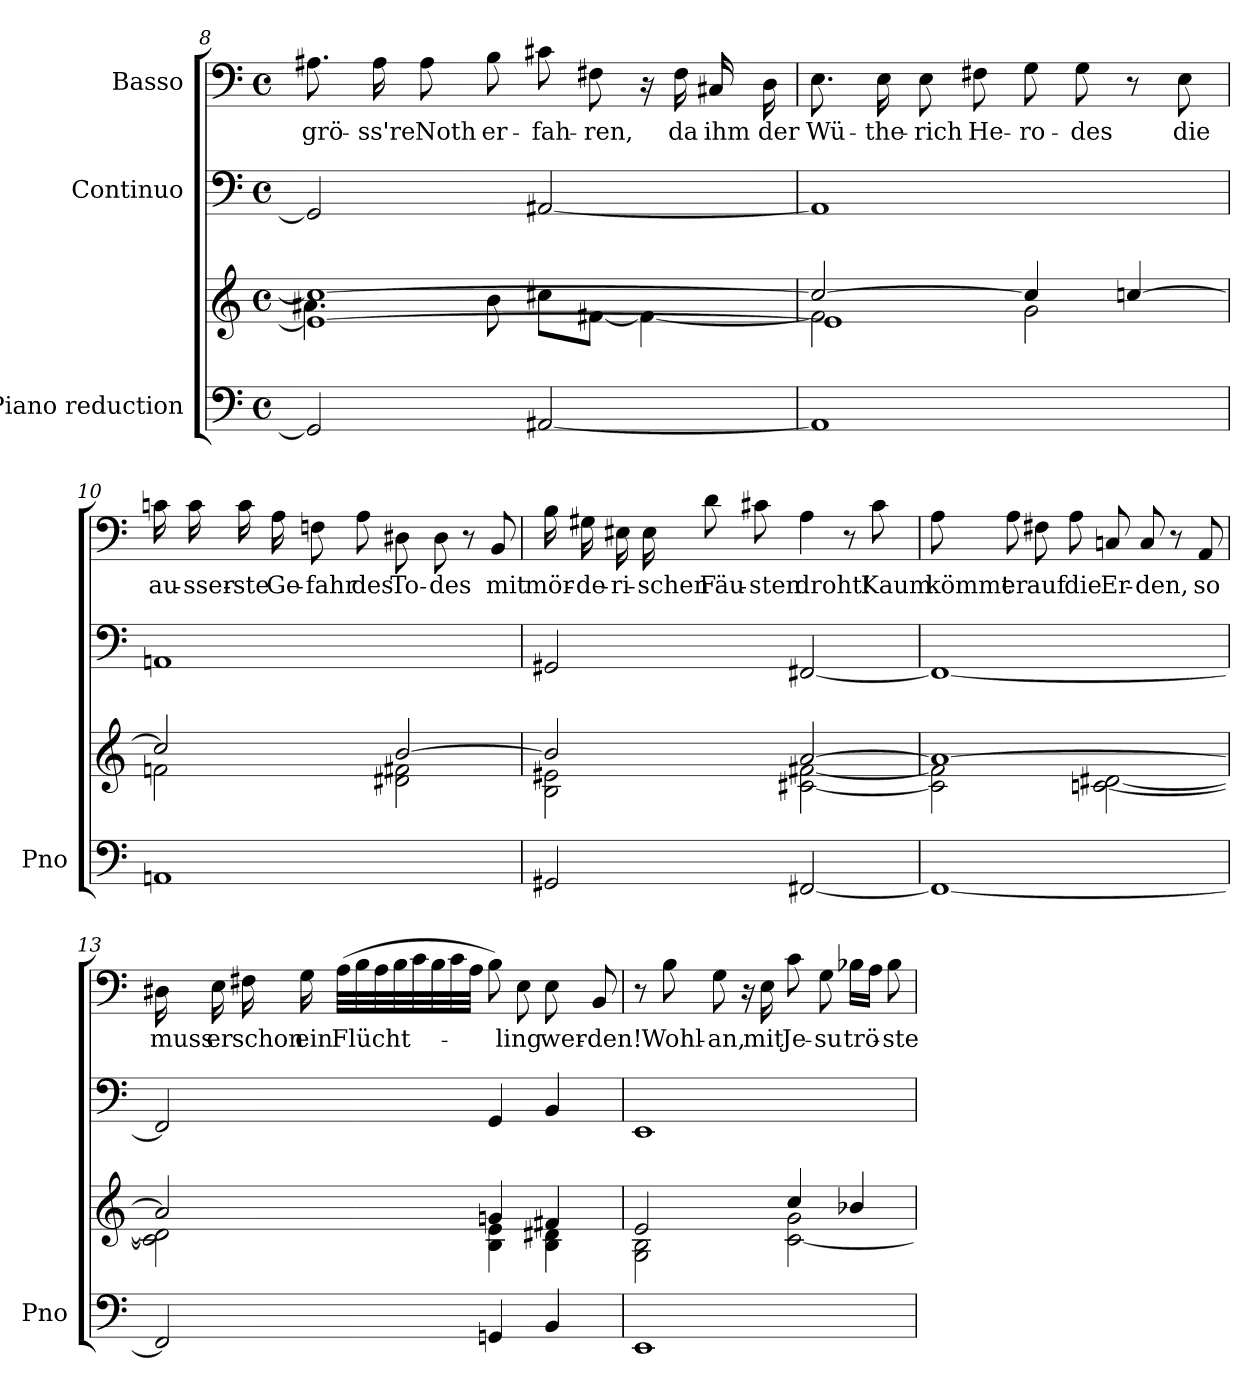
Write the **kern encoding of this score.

**kern	**kern	**kern	**kern	**text
*part3	*part3	*part2	*part1	*part1
*staff4	*staff3	*staff2	*staff1	*staff1
*I"Piano reduction	*	*I"Continuo	*I"Basso	*
*I'Pno	*	*	*	*
!!LO:LB:g=z
*clefF4	*clefG2	*clefF4	*clefF4	*
*k[]	*k[]	*k[]	*k[]	*
*M4/4	*M4/4	*M4/4	*M4/4	*
*met(c)	*met(c)	*met(c)	*met(c)	*
=8	=8	=8	=8	=8
*	*^	*	*	*
!	!	!	!	!	!LO:LY:b
2GG/]	1e_ 1cc#_	4.a#X\	2GG/]	8.A#X\	grö-
!	!	!	!	!	!LO:LY:b
.	.	.	.	16A#\	-ss're
!	!	!	!	!	!LO:LY:b
.	.	.	.	8A#\	Noth
!	!	!	!	!	!LO:LY:b
.	.	8b\	.	8B\	er-
!	!	!	!	!	!LO:LY:b
[2AA#X/	.	8cc#X\L	[2AA#X/	8c#X\	-fah-
!	!	!	!	!	!LO:LY:b
.	.	[8f#X\J	.	8F#X\	-ren,
.	.	4f#\_	.	16r	.
!	!	!	!	!	!LO:LY:b
.	.	.	.	16F#\	da
!	!	!	!	!	!LO:LY:b
.	.	.	.	16C#X/	ihm
!	!	!	!	!	!LO:LY:b
.	.	.	.	16D\	der
=9	=9	=9	=9	=9	=9
*	*	*^	*	*	*
!	!	!	!	!	!	!LO:LY:b
1AA#]	2cc#/_	2f#\]	1e]	1AA#]	8.E\	Wü-
!	!	!	!	!	!	!LO:LY:b
.	.	.	.	.	16E\	-the-
!	!	!	!	!	!	!LO:LY:b
.	.	.	.	.	8E\	-rich
!	!	!	!	!	!	!LO:LY:b
.	.	.	.	.	8F#X\	He-
!	!	!	!	!	!	!LO:LY:b
.	4cc#/]	2g\	.	.	8G\	-ro-
!	!	!	!	!	!	!LO:LY:b
.	.	.	.	.	8G\	-des
.	[4ccn/	.	.	.	8r	.
!	!	!	!	!	!	!LO:LY:b
.	.	.	.	.	8E\	die
*	*	*v	*v	*	*	*
=10	=10	=10	=10	=10	=10
!	!	!	!	!	!LO:LY:b
1AAn	2cc/]	2fn\	1AAn	16cn\	au-
!	!	!	!	!	!LO:LY:b
.	.	.	.	16c\	-sser-
!	!	!	!	!	!LO:LY:b
.	.	.	.	16c\	-ste
!	!	!	!	!	!LO:LY:b
.	.	.	.	16A\	Ge-
!	!	!	!	!	!LO:LY:b
.	.	.	.	8Fn\	-fahr
!	!	!	!	!	!LO:LY:b
.	.	.	.	8A\	des
!	!	!	!	!	!LO:LY:b
.	[2b/	2d#X\ 2f#X\	.	8D#X\	To-
!	!	!	!	!	!LO:LY:b
.	.	.	.	8D#\	-des
.	.	.	.	8r	.
!	!	!	!	!	!LO:LY:b
.	.	.	.	8BB/	mit
!!LO:PB:g=z
=11	=11	=11	=11	=11	=11
!	!	!	!	!	!LO:LY:b
2GG#X/	2b/]	2B\ 2e#X\	2GG#X/	16B\	mör-
!	!	!	!	!	!LO:LY:b
.	.	.	.	16G#X\	-de-
!	!	!	!	!	!LO:LY:b
.	.	.	.	16E#X\	-ri-
!	!	!	!	!	!LO:LY:b
.	.	.	.	16E#\	-schen
!	!	!	!	!	!LO:LY:b
.	.	.	.	8d\	Fäu-
!	!	!	!	!	!LO:LY:b
.	.	.	.	8c#X\	-sten
!	!	!	!	!	!LO:LY:b
[2FF#X/	[2a/	[2c#X\ [2f#X\	[2FF#X/	4A\	droht!
.	.	.	.	8r	.
!	!	!	!	!	!LO:LY:b
.	.	.	.	8c#\	Kaum
=12	=12	=12	=12	=12	=12
!	!	!	!	!	!LO:LY:b
1FF#_	1a_	2c#\] 2f#\]	1FF#_	8A\	kömmt
!	!	!	!	!	!LO:LY:b
.	.	.	.	8A\	er
!	!	!	!	!	!LO:LY:b
.	.	.	.	8F#X\	auf
!	!	!	!	!	!LO:LY:b
.	.	.	.	8A\	die
!	!	!	!	!	!LO:LY:b
.	.	[2cn\ [2d#X\	.	8Cn/	Er-
!	!	!	!	!	!LO:LY:b
.	.	.	.	8C/	-den,
.	.	.	.	8r	.
!	!	!	!	!	!LO:LY:b
.	.	.	.	8AA/	so
=13	=13	=13	=13	=13	=13
!	!	!	!	!	!LO:LY:b
2FF#/]	2a/]	2c\] 2d#\]	2FF#/]	16D#X\	muss
!	!	!	!	!	!LO:LY:b
.	.	.	.	16E\	er
!	!	!	!	!	!LO:LY:b
.	.	.	.	16F#X\	schon
!	!	!	!	!	!LO:LY:b
.	.	.	.	16G\	ein
!	!	!	!	!	!LO:LY:b
.	.	.	.	(>32A\LLL	Flücht-
.	.	.	.	32B\	.
.	.	.	.	32A\	.
.	.	.	.	32B\	.
.	.	.	.	32c\	.
.	.	.	.	32B\	.
.	.	.	.	32c\	.
.	.	.	.	32A\JJJ	.
4GGn/	4gn/	4B\ 4e\	4GG/	8B\)	.
!	!	!	!	!	!LO:LY:b
.	.	.	.	8E\	-ling
!	!	!	!	!	!LO:LY:b
4BB/	4f#X/	4B\ 4d#X\	4BB/	8E\	wer-
!	!	!	!	!	!LO:LY:b
.	.	.	.	8BB/	-den!
!!LO:LB:g=z
=14	=14	=14	=14	=14	=14
1EE	2e/	2G\ 2B\	1EE	8r	.
!	!	!	!	!	!LO:LY:b
.	.	.	.	8B\	Wohl-
!	!	!	!	!	!LO:LY:b
.	.	.	.	8G\	-an,
.	.	.	.	16r	.
!	!	!	!	!	!LO:LY:b
.	.	.	.	16E\	mit
!	!	!	!	!	!LO:LY:b
.	4cc/	[2c\ 2g\	.	8c\	Je-
!	!	!	!	!	!LO:LY:b
.	.	.	.	8G\	-su
!	!	!	!	!	!LO:LY:b
.	4b-X/	.	.	16B-X\LL	trö-
.	.	.	.	16A\JJ	.
!	!	!	!	!	!LO:LY:b
.	.	.	.	8B-\	-ste
*	*v	*v	*	*	*
=	=	=	=	=
*-	*-	*-	*-	*-
